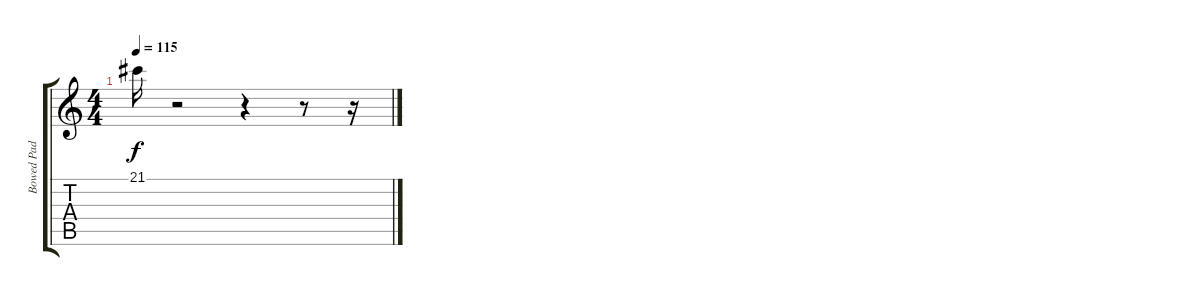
\track ("Bowed Pad (echo)" "Bowed Pad ") {instrument pad5bowed}
\staff {score tabs}
\tuning (E4 B3 G3 D3 A2 E2) {hide}
\ts (4 4)
\tempo 115
\clef g2
\ks c
21.1{t}.16{dy f} r.2 r.4 r.8 r.16
